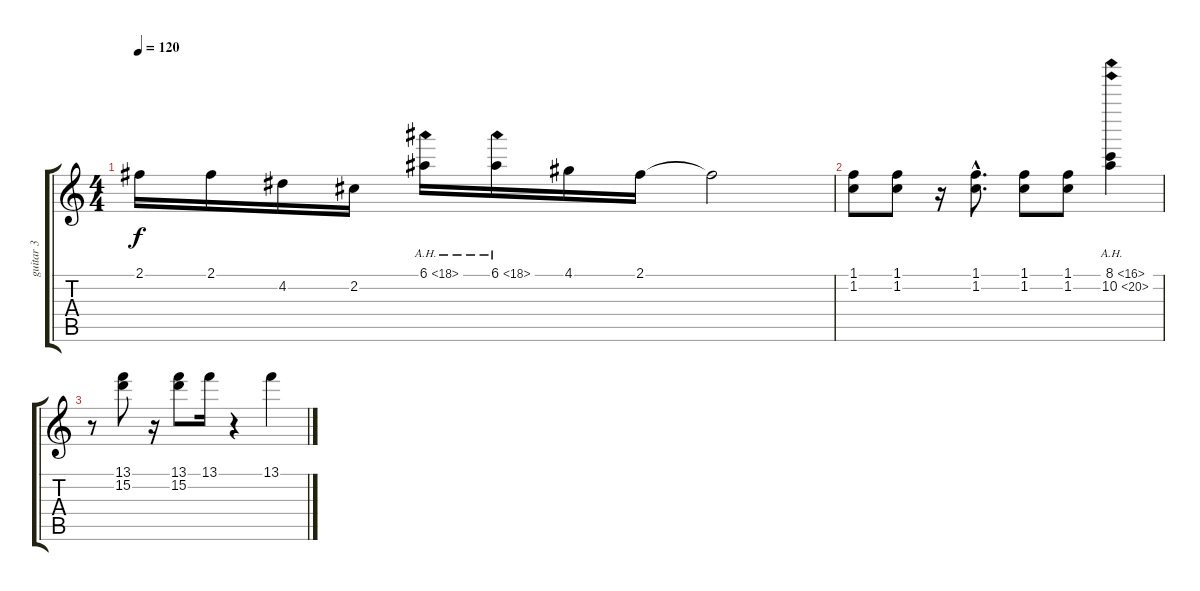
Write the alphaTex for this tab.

\track ("guitar 3" "guitar 3") {instrument acousticguitarsteel}
\staff {score tabs}
\tuning (E4 B3 G3 D3 A2 E2) {hide}
\ts (4 4)
\tempo 120
\clef g2
\ks c
2.1.16{dy f} 2.1.16 4.2.16 2.2.16 6.1{ah 12}.16 6.1{ah 12}.16 4.1.16 2.1.16 2.1{t}.2 |
(1.1 1.2).8 (1.1 1.2).8 r.16 (1.1{hac} 1.2{hac}).8{d} (1.1 1.2).8 (1.1 1.2).8 (8.1{ah 8} 10.2{ah 10}).4 |
r.8 (13.1 15.2).8 r.16 (13.1 15.2).8 13.1.16 r.4 13.1.4
